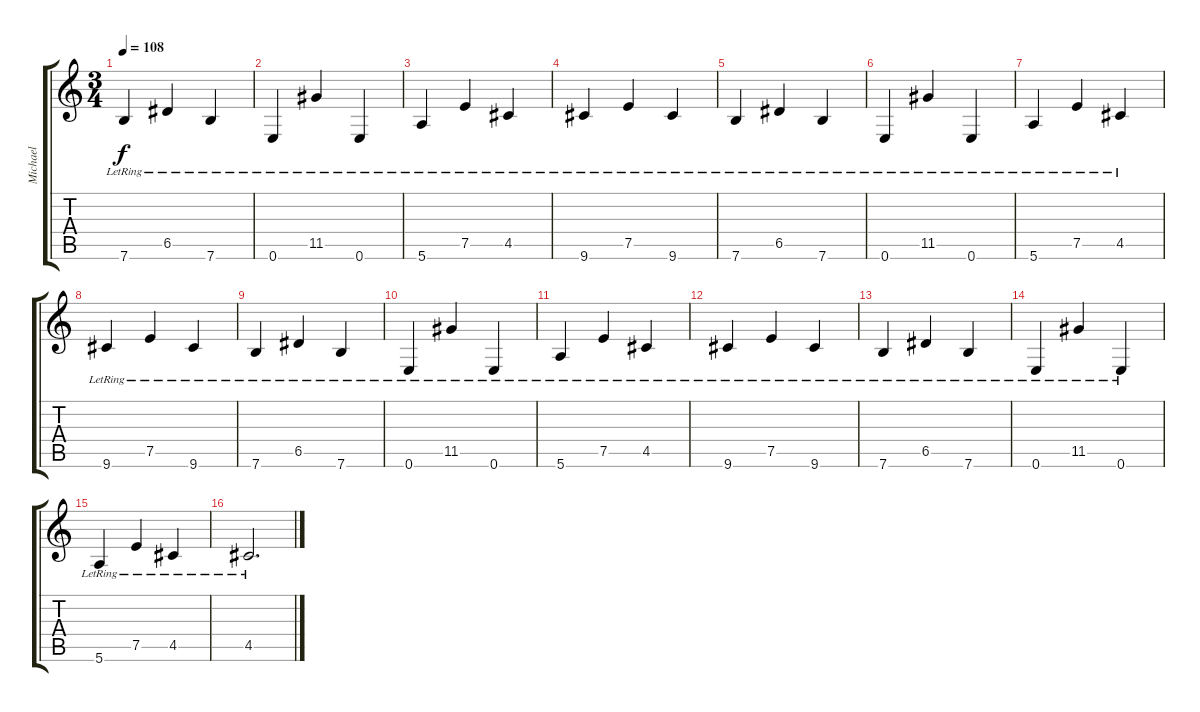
\track ("Michael" "Michael") {instrument acousticguitarsteel}
\staff {score tabs}
\tuning (E4 B3 G3 D3 A2 E2) {hide}
\ts (3 4)
\tempo 108
\clef g2
\ks c
7.6{lr}.4{dy f} 6.5{lr}.4 7.6{lr}.4 |
0.6{lr}.4 11.5{lr}.4 0.6{lr}.4 |
5.6{lr}.4 7.5{lr}.4 4.5{lr}.4 |
9.6{lr}.4 7.5{lr}.4 9.6{lr}.4 |
7.6{lr}.4 6.5{lr}.4 7.6{lr}.4 |
0.6{lr}.4 11.5{lr}.4 0.6{lr}.4 |
5.6{lr}.4 7.5{lr}.4 4.5{lr}.4 |
9.6{lr}.4 7.5{lr}.4 9.6{lr}.4 |
7.6{lr}.4 6.5{lr}.4 7.6{lr}.4 |
0.6{lr}.4 11.5{lr}.4 0.6{lr}.4 |
5.6{lr}.4 7.5{lr}.4 4.5{lr}.4 |
9.6{lr}.4 7.5{lr}.4 9.6{lr}.4 |
7.6{lr}.4 6.5{lr}.4 7.6{lr}.4 |
0.6{lr}.4 11.5{lr}.4 0.6{lr}.4 |
5.6{lr}.4 7.5{lr}.4 4.5{lr}.4 |
4.5{lr}.2{d}
